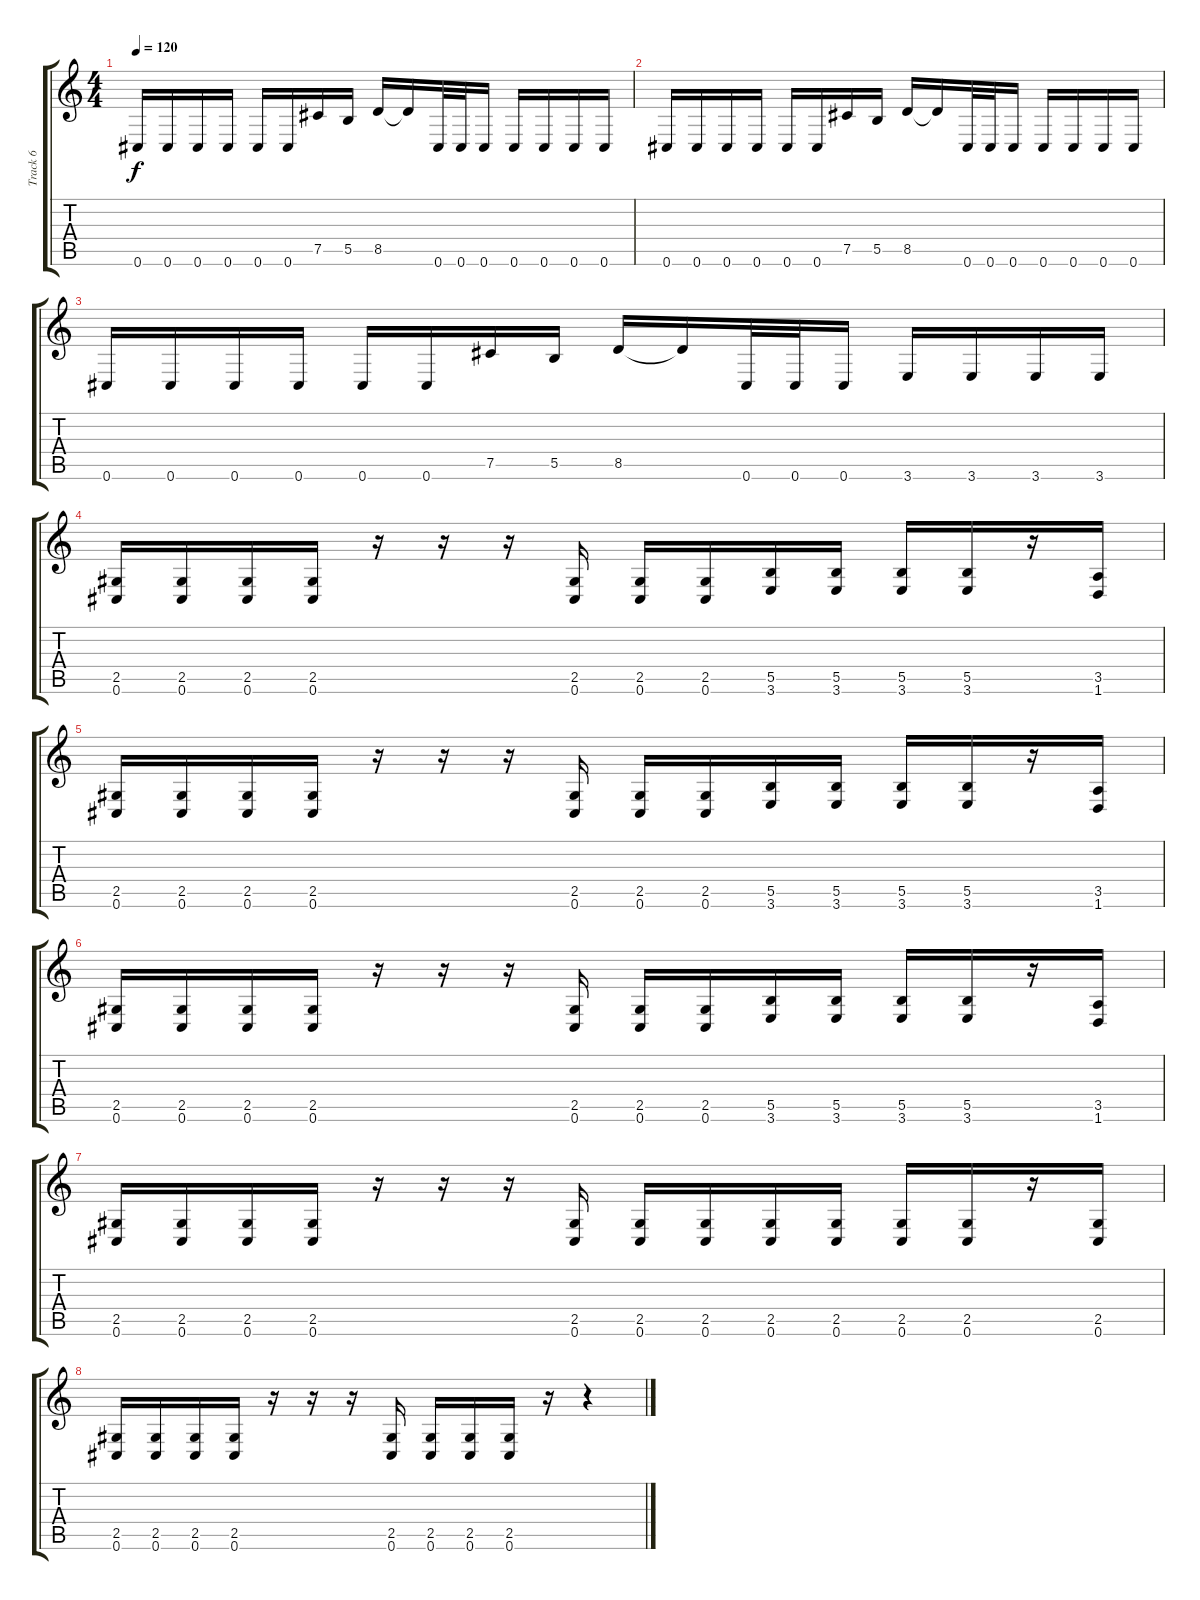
\track ("Track 6" "Track 6") {instrument distortionguitar}
\staff {score tabs}
\tuning (Db4 Ab3 E3 B2 Gb2 Db2) {hide}
\ts (4 4)
\tempo 120
\clef g2
\ks c
0.6.16{dy f} 0.6.16 0.6.16 0.6.16 0.6.16 0.6.16 7.5.16 5.5.16 8.5.16 8.5{t}.16 0.6.32 0.6.32 0.6.16 0.6.16 0.6.16 0.6.16 0.6.16 |
0.6.16 0.6.16 0.6.16 0.6.16 0.6.16 0.6.16 7.5.16 5.5.16 8.5.16 8.5{t}.16 0.6.32 0.6.32 0.6.16 0.6.16 0.6.16 0.6.16 0.6.16 |
0.6.16 0.6.16 0.6.16 0.6.16 0.6.16 0.6.16 7.5.16 5.5.16 8.5.16 8.5{t}.16 0.6.32 0.6.32 0.6.16 3.6.16 3.6.16 3.6.16 3.6.16 |
(2.5 0.6).16 (2.5 0.6).16 (2.5 0.6).16 (2.5 0.6).16 r.16 r.16 r.16 (2.5 0.6).16 (2.5 0.6).16 (2.5 0.6).16 (5.5 3.6).16 (5.5 3.6).16 (5.5 3.6).16 (5.5 3.6).16 r.16 (3.5 1.6).16 |
(2.5 0.6).16 (2.5 0.6).16 (2.5 0.6).16 (2.5 0.6).16 r.16 r.16 r.16 (2.5 0.6).16 (2.5 0.6).16 (2.5 0.6).16 (5.5 3.6).16 (5.5 3.6).16 (5.5 3.6).16 (5.5 3.6).16 r.16 (3.5 1.6).16 |
(2.5 0.6).16 (2.5 0.6).16 (2.5 0.6).16 (2.5 0.6).16 r.16 r.16 r.16 (2.5 0.6).16 (2.5 0.6).16 (2.5 0.6).16 (5.5 3.6).16 (5.5 3.6).16 (5.5 3.6).16 (5.5 3.6).16 r.16 (3.5 1.6).16 |
(2.5 0.6).16 (2.5 0.6).16 (2.5 0.6).16 (2.5 0.6).16 r.16 r.16 r.16 (2.5 0.6).16 (2.5 0.6).16 (2.5 0.6).16 (2.5 0.6).16 (2.5 0.6).16 (2.5 0.6).16 (2.5 0.6).16 r.16 (2.5 0.6).16 |
(2.5 0.6).16 (2.5 0.6).16 (2.5 0.6).16 (2.5 0.6).16 r.16 r.16 r.16 (2.5 0.6).16 (2.5 0.6).16 (2.5 0.6).16 (2.5 0.6).16 r.16 r.4
